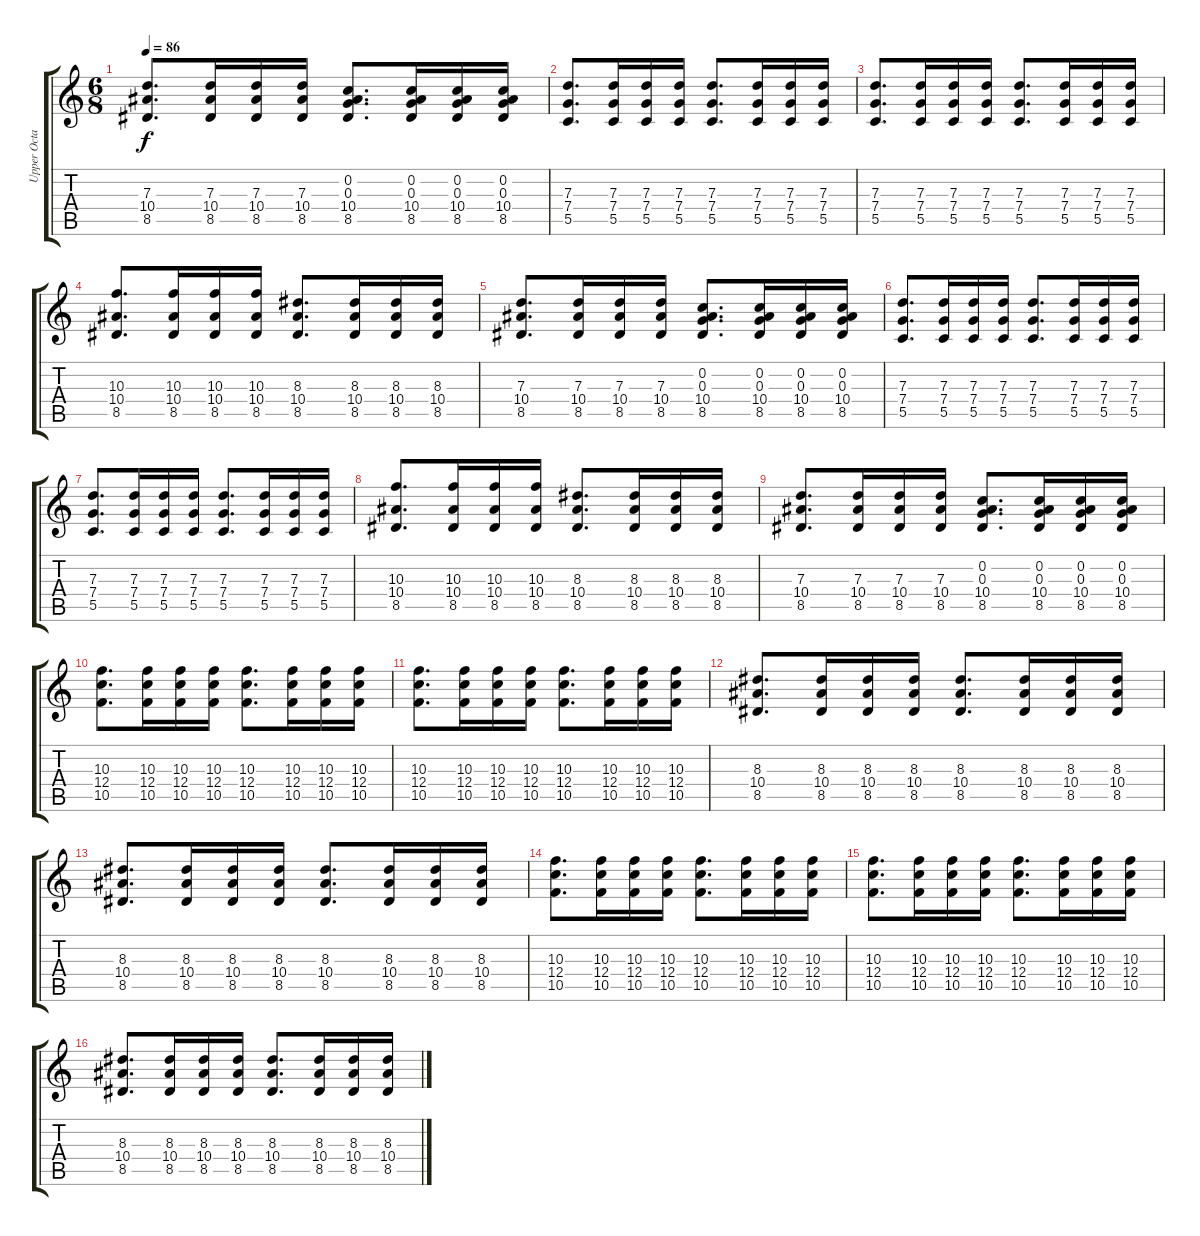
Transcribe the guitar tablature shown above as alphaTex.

\track ("Upper Octave" "Upper Octa") {instrument acousticguitarsteel}
\staff {score tabs}
\tuning (E4 C4 G3 C3 G2 C2) {hide}
\ts (6 8)
\tempo 86
\clef g2
\ks c
(7.3 10.4 8.5).8{d dy f} (7.3 10.4 8.5).16 (7.3 10.4 8.5).16 (7.3 10.4 8.5).16 (0.2 0.3 10.4 8.5).8{d} (0.2 0.3 10.4 8.5).16 (0.2 0.3 10.4 8.5).16 (0.2 0.3 10.4 8.5).16 |
(7.3 7.4 5.5).8{d} (7.3 7.4 5.5).16 (7.3 7.4 5.5).16 (7.3 7.4 5.5).16 (7.3 7.4 5.5).8{d} (7.3 7.4 5.5).16 (7.3 7.4 5.5).16 (7.3 7.4 5.5).16 |
(7.3 7.4 5.5).8{d} (7.3 7.4 5.5).16 (7.3 7.4 5.5).16 (7.3 7.4 5.5).16 (7.3 7.4 5.5).8{d} (7.3 7.4 5.5).16 (7.3 7.4 5.5).16 (7.3 7.4 5.5).16 |
(10.3 10.4 8.5).8{d} (10.3 10.4 8.5).16 (10.3 10.4 8.5).16 (10.3 10.4 8.5).16 (8.3 10.4 8.5).8{d} (8.3 10.4 8.5).16 (8.3 10.4 8.5).16 (8.3 10.4 8.5).16 |
(7.3 10.4 8.5).8{d} (7.3 10.4 8.5).16 (7.3 10.4 8.5).16 (7.3 10.4 8.5).16 (0.2 0.3 10.4 8.5).8{d} (0.2 0.3 10.4 8.5).16 (0.2 0.3 10.4 8.5).16 (0.2 0.3 10.4 8.5).16 |
(7.3 7.4 5.5).8{d} (7.3 7.4 5.5).16 (7.3 7.4 5.5).16 (7.3 7.4 5.5).16 (7.3 7.4 5.5).8{d} (7.3 7.4 5.5).16 (7.3 7.4 5.5).16 (7.3 7.4 5.5).16 |
(7.3 7.4 5.5).8{d} (7.3 7.4 5.5).16 (7.3 7.4 5.5).16 (7.3 7.4 5.5).16 (7.3 7.4 5.5).8{d} (7.3 7.4 5.5).16 (7.3 7.4 5.5).16 (7.3 7.4 5.5).16 |
(10.3 10.4 8.5).8{d} (10.3 10.4 8.5).16 (10.3 10.4 8.5).16 (10.3 10.4 8.5).16 (8.3 10.4 8.5).8{d} (8.3 10.4 8.5).16 (8.3 10.4 8.5).16 (8.3 10.4 8.5).16 |
(7.3 10.4 8.5).8{d} (7.3 10.4 8.5).16 (7.3 10.4 8.5).16 (7.3 10.4 8.5).16 (0.2 0.3 10.4 8.5).8{d} (0.2 0.3 10.4 8.5).16 (0.2 0.3 10.4 8.5).16 (0.2 0.3 10.4 8.5).16 |
(10.3 12.4 10.5).8{d} (10.3 12.4 10.5).16 (10.3 12.4 10.5).16 (10.3 12.4 10.5).16 (10.3 12.4 10.5).8{d} (10.3 12.4 10.5).16 (10.3 12.4 10.5).16 (10.3 12.4 10.5).16 |
(10.3 12.4 10.5).8{d} (10.3 12.4 10.5).16 (10.3 12.4 10.5).16 (10.3 12.4 10.5).16 (10.3 12.4 10.5).8{d} (10.3 12.4 10.5).16 (10.3 12.4 10.5).16 (10.3 12.4 10.5).16 |
(8.3 10.4 8.5).8{d} (8.3 10.4 8.5).16 (8.3 10.4 8.5).16 (8.3 10.4 8.5).16 (8.3 10.4 8.5).8{d} (8.3 10.4 8.5).16 (8.3 10.4 8.5).16 (8.3 10.4 8.5).16 |
(8.3 10.4 8.5).8{d} (8.3 10.4 8.5).16 (8.3 10.4 8.5).16 (8.3 10.4 8.5).16 (8.3 10.4 8.5).8{d} (8.3 10.4 8.5).16 (8.3 10.4 8.5).16 (8.3 10.4 8.5).16 |
(10.3 12.4 10.5).8{d} (10.3 12.4 10.5).16 (10.3 12.4 10.5).16 (10.3 12.4 10.5).16 (10.3 12.4 10.5).8{d} (10.3 12.4 10.5).16 (10.3 12.4 10.5).16 (10.3 12.4 10.5).16 |
(10.3 12.4 10.5).8{d} (10.3 12.4 10.5).16 (10.3 12.4 10.5).16 (10.3 12.4 10.5).16 (10.3 12.4 10.5).8{d} (10.3 12.4 10.5).16 (10.3 12.4 10.5).16 (10.3 12.4 10.5).16 |
(8.3 10.4 8.5).8{d} (8.3 10.4 8.5).16 (8.3 10.4 8.5).16 (8.3 10.4 8.5).16 (8.3 10.4 8.5).8{d} (8.3 10.4 8.5).16 (8.3 10.4 8.5).16 (8.3 10.4 8.5).16
